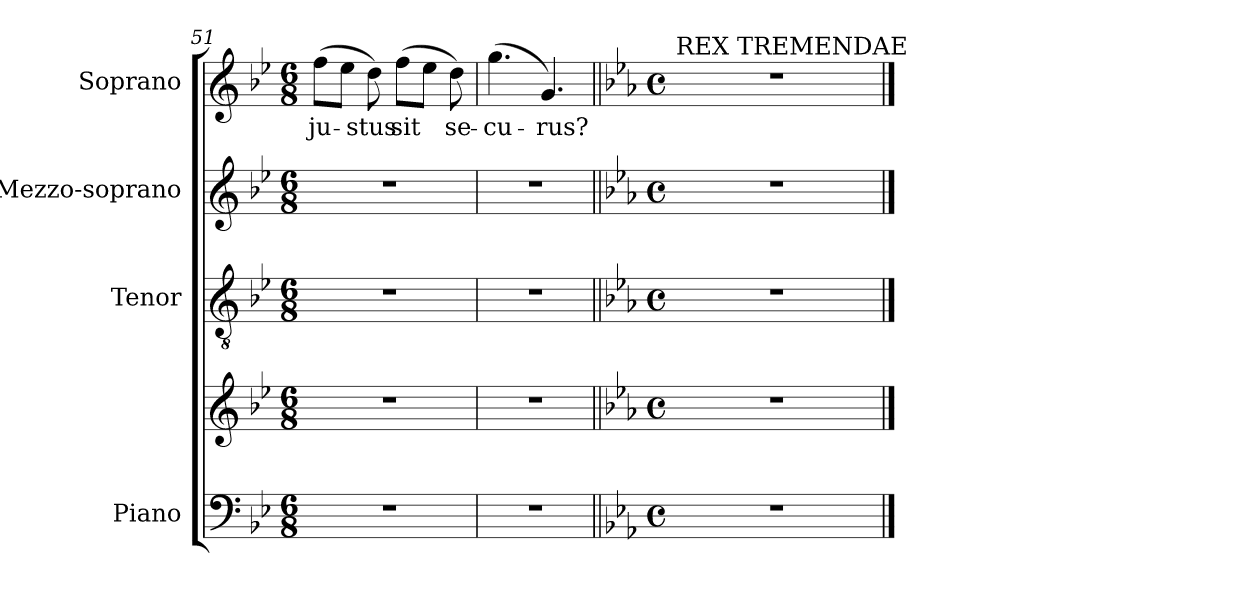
**kern	**kern	**kern	**kern	**kern	**text
*part4	*part4	*part3	*part2	*part1	*part1
*staff5	*staff4	*staff3	*staff2	*staff1	*staff1
*I"Piano	*	*I"Tenor	*I"Mezzo-soprano	*I"Soprano	*
*I'Pno.	*	*I'T.	*I'M-S.	*I'S. 1	*
*clefF4	*clefG2	*clefGv2	*clefG2	*clefG2	*
*	*	*ITrd7c12	*	*	*
*k[b-e-]	*k[b-e-]	*k[b-e-]	*k[b-e-]	*k[b-e-]	*
*g:	*g:	*g:	*g:	*g:	*
*M6/8	*M6/8	*M6/8	*M6/8	*M6/8	*
=51	=51	=51	=51	=51	=51
!LO:N:vis=1	!LO:N:vis=1	!LO:N:vis=1	!LO:N:vis=1	!	!
!	!	!	!	!	!LO:LY:b:color=#000000
2.r	2.r	2.r	2.r	(8ffi\L	ju-
.	.	.	.	8ee-i\J	.
!	!	!	!	!	!LO:LY:b:color=#000000
.	.	.	.	8ddi\)	-stus
!	!	!	!	!	!LO:LY:b:color=#000000
.	.	.	.	(8ffi\L	sit
.	.	.	.	8ee-i\J	.
!	!	!	!	!	!LO:LY:b:color=#000000
.	.	.	.	8ddi\)	se-
=52	=52	=52	=52	=52	=52
!LO:N:vis=1	!LO:N:vis=1	!LO:N:vis=1	!LO:N:vis=1	!	!
!	!	!	!	!	!LO:LY:b:color=#000000
2.r	2.r	2.r	2.r	(4.ggi\	-cu-
!	!	!	!	!	!LO:LY:b:color=#000000
.	.	.	.	4.gi/)	-rus?
=53||	=53||	=53||	=53||	=53||	=53||
*k[b-e-a-]	*k[b-e-a-]	*k[b-e-a-]	*k[b-e-a-]	*k[b-e-a-]	*
*c:	*c:	*c:	*c:	*c:	*
*M4/4	*M4/4	*M4/4	*M4/4	*M4/4	*
*met(c)	*met(c)	*met(c)	*met(c)	*met(c)	*
!	!	!	!	!LO:TX:a:t=REX TREMENDAE	!
1r	1r	1r	1r	1r	.
==	==	==	==	==	==
*-	*-	*-	*-	*-	*-
